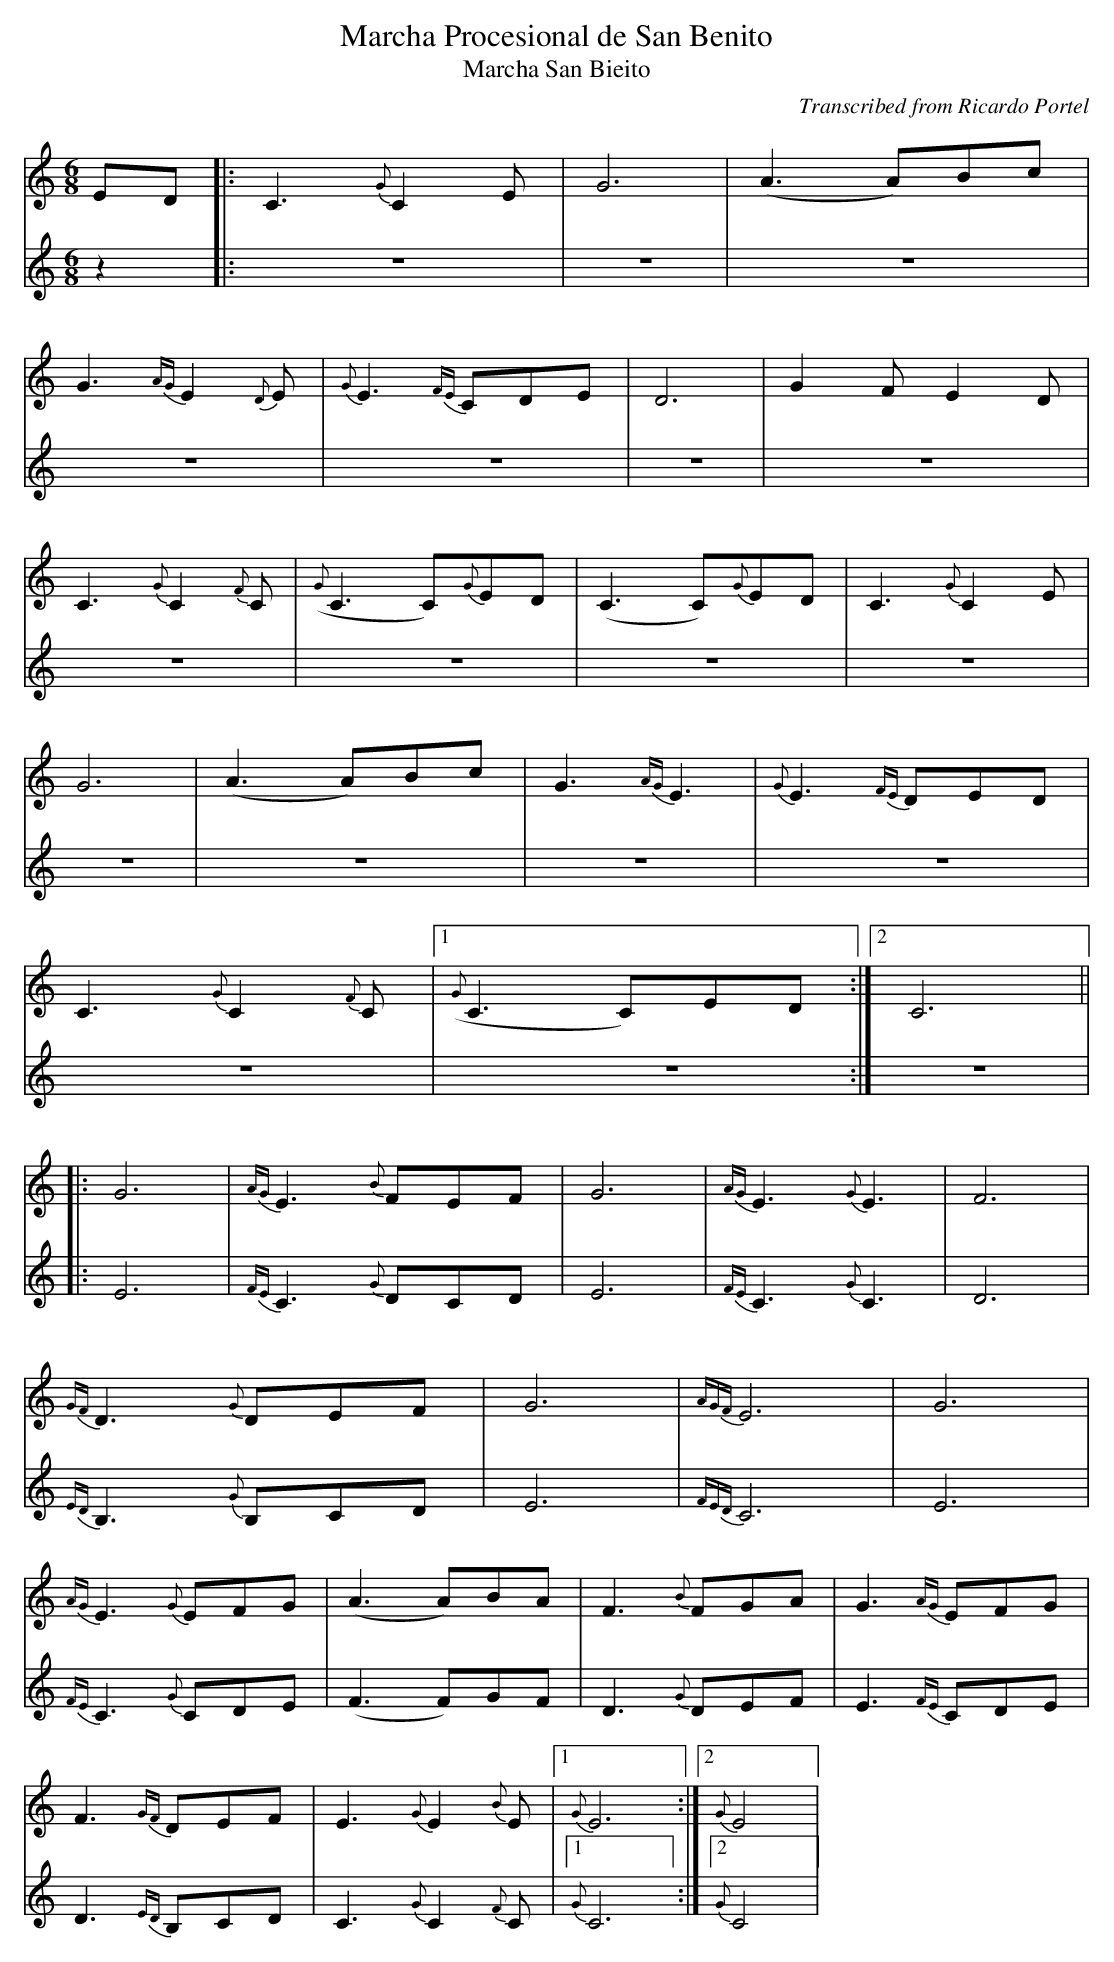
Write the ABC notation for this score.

X:1
T:Marcha Procesional de San Benito
T:Marcha San Bieito
C:Transcribed from Ricardo Portel
V:1
M:6/8
L:1/8
K:Cmaj
ED |:C3 {G}C2 E |G6 |(A3 A)Bc |
G3 {AG}E2 {D}E |{G}E3 {FE}CDE |D6 |G2 F E2 D |
C3 {G}C2 {F}C |({G}C3 C){G}ED |(C3 C){G}ED |C3 {G}C2 E |
G6 |(A3 A)Bc |G3 {AG}E3 |{G}E3 {FE}DED |
C3 {G}C2 {F}C |1({G}C3 C)ED :|2C6 ||
|:G6 |{AG}E3 {B}FEF |G6 |{AG}E3 {G}E3 |F6 |
{GF}D3 {G}DEF |G6 |{AGF}E6 |G6 |
{AG}E3 {G}EFG |(A3 A)BA |F3 {B}FGA |G3 {AG}EFG |
F3 {GF}DEF |E3 {G}E2 {B}E |1{G}E6 :|2{G}E4 |
V:2
M:6/8
L:1/8
K:Cmaj
z2 |:z6 |z6 |z6 |
z6 |z6 |z6 |z6 |
z6 |z6 |z6 |z6 |
z6 |z6 |z6 |z6 |
z6 |z6 :|z6 |
|:E6 |{FE}C3 {G}DCD |E6 |{FE}C3 {G}C3 |D6 |
{ED}B,3 {G}B,CD |E6 |{FED}C6 |E6 |
{FE}C3 {G}CDE |(F3 F)GF |D3 {G}DEF |E3 {FE}CDE |
D3 {ED}B,CD |C3 {G}C2 {F}C |1{G}C6 :|2{G}C4 |
